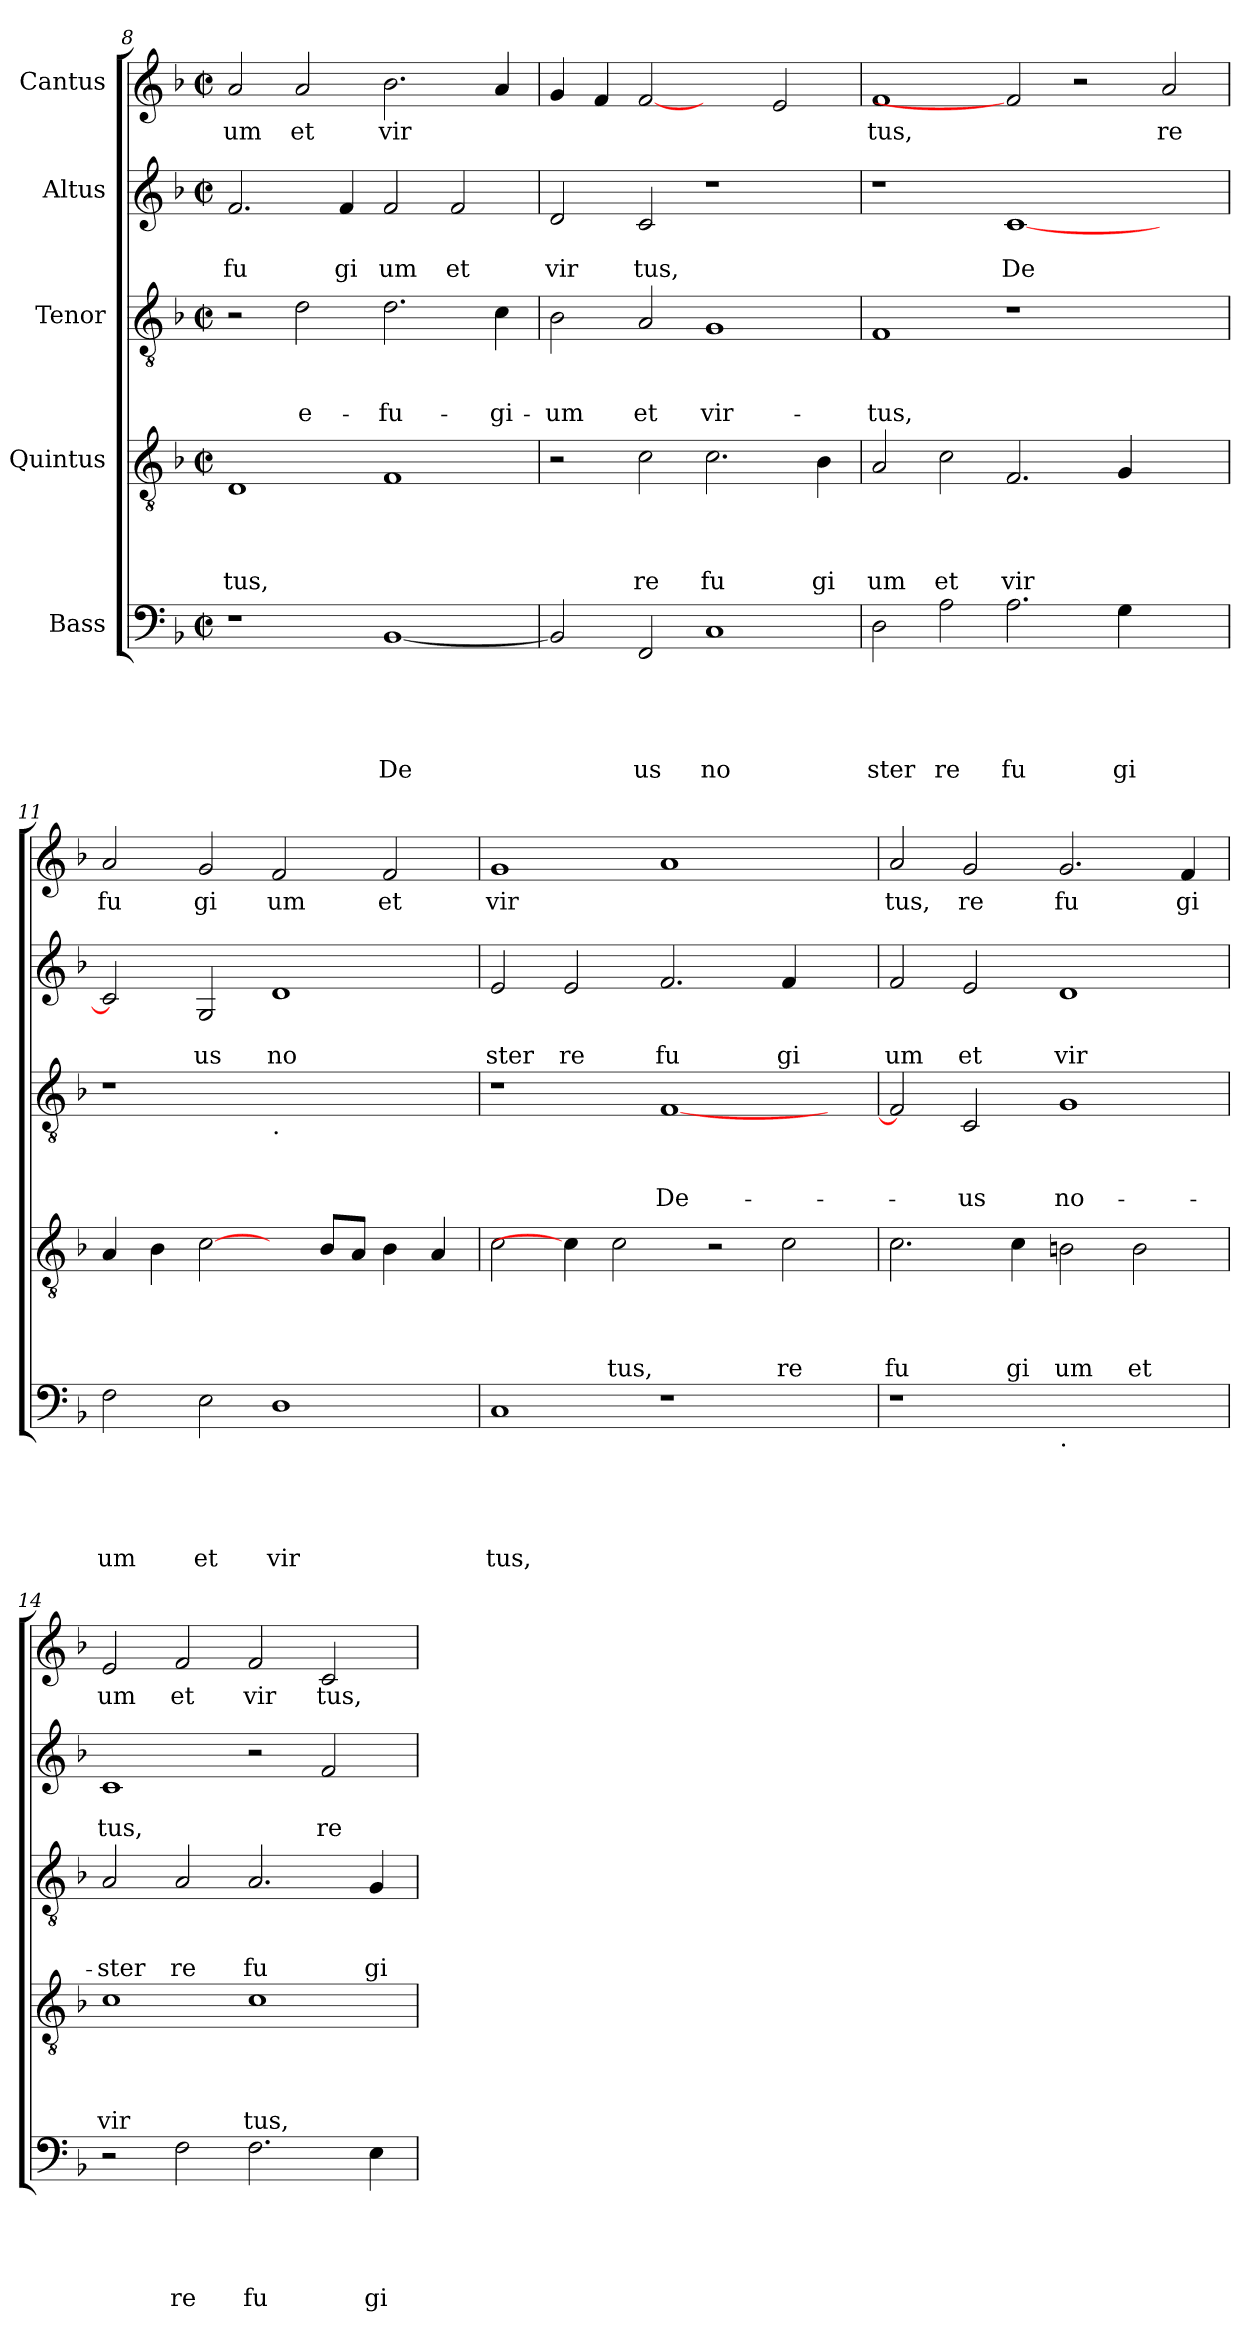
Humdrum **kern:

**kern	**text	**text	**text	**text	**text	**kern	**text	**text	**text	**text	**kern	**text	**text	**text	**kern	**text	**text	**kern	**text
*part5	*part5	*part5	*part5	*part5	*part5	*part4	*part4	*part4	*part4	*part4	*part3	*part3	*part3	*part3	*part2	*part2	*part2	*part1	*part1
*staff5	*staff5	*staff5	*staff5	*staff5	*staff5	*staff4	*staff4	*staff4	*staff4	*staff4	*staff3	*staff3	*staff3	*staff3	*staff2	*staff2	*staff2	*staff1	*staff1
*I"Bass	*	*	*	*	*	*I"Quintus	*	*	*	*	*I"Tenor	*	*	*	*I"Altus	*	*	*I"Cantus	*
*clefF4	*	*	*	*	*	*clefGv2	*	*	*	*	*clefGv2	*	*	*	*clefG2	*	*	*clefG2	*
*k[b-]	*	*	*	*	*	*k[b-]	*	*	*	*	*k[b-]	*	*	*	*k[b-]	*	*	*k[b-]	*
*F:	*	*	*	*	*	*F:	*	*	*	*	*F:	*	*	*	*F:	*	*	*F:	*
*M2/2	*	*	*	*	*	*M2/2	*	*	*	*	*M2/2	*	*	*	*M2/2	*	*	*M2/2	*
*met(c|)	*	*	*	*	*	*met(c|)	*	*	*	*	*met(c|)	*	*	*	*met(c|)	*	*	*met(c|)	*
=8	=8	=8	=8	=8	=8	=8	=8	=8	=8	=8	=8	=8	=8	=8	=8	=8	=8	=8	=8
!	!	!	!	!	!	!	!	!	!	!LO:LY:b	!	!	!	!	!	!	!LO:LY:b	!	!LO:LY:b
1r	.	.	.	.	.	1D	.	.	.	tus,	2r	.	.	.	2.f/	.	fu	2a/	um
!	!	!	!	!	!	!	!	!	!	!	!	!	!	!LO:LY:b	!	!	!	!	!LO:LY:b
.	.	.	.	.	.	.	.	.	.	.	2d\	.	.	e-	.	.	.	2a/	et
!	!	!	!	!	!	!	!	!	!	!	!	!	!	!	!	!	!LO:LY:b	!	!
.	.	.	.	.	.	.	.	.	.	.	.	.	.	.	4f/	.	gi	.	.
!	!	!	!	!	!LO:LY:b	!	!	!	!	!	!	!	!	!LO:LY:b	!	!	!LO:LY:b	!	!LO:LY:b
[<1BB-	.	.	.	.	De	1F	.	.	.	.	2.d\	.	.	-fu-	2f/	.	um	2.b-\	vir
!	!	!	!	!	!	!	!	!	!	!	!	!	!	!	!	!	!LO:LY:b	!	!
.	.	.	.	.	.	.	.	.	.	.	.	.	.	.	2f/	.	et	.	.
!	!	!	!	!	!	!	!	!	!	!	!	!	!	!LO:LY:b	!	!	!	!	!
.	.	.	.	.	.	.	.	.	.	.	4c\	.	.	-gi-	.	.	.	4a/	.
=9	=9	=9	=9	=9	=9	=9	=9	=9	=9	=9	=9	=9	=9	=9	=9	=9	=9	=9	=9
!	!	!	!	!	!	!	!	!	!	!	!	!	!	!LO:LY:b	!	!	!LO:LY:b	!	!
2BB-/]	.	.	.	.	.	2r	.	.	.	.	2B-\	.	.	-um	2d/	.	vir	4g/	.
.	.	.	.	.	.	.	.	.	.	.	.	.	.	.	.	.	.	4f/	.
!	!	!	!	!	!LO:LY:b	!	!	!	!	!LO:LY:b	!	!	!	!LO:LY:b	!	!	!LO:LY:b	!	!
2FF/	.	.	.	.	us	2c\	.	.	.	re	2A/	.	.	et	2c/	.	tus,	[2f	.
!	!	!	!	!	!LO:LY:b	!	!	!	!	!LO:LY:b	!	!	!	!LO:LY:b	!	!	!	!	!
1C	.	.	.	.	no	2.c\	.	.	.	fu	1G	.	.	vir-	1r	.	.	2ryy	.
.	.	.	.	.	.	.	.	.	.	.	.	.	.	.	.	.	.	2e/	.
!	!	!	!	!	!	!	!	!	!	!LO:LY:b	!	!	!	!	!	!	!	!	!
.	.	.	.	.	.	4B-\	.	.	.	gi	.	.	.	.	.	.	.	.	.
=10	=10	=10	=10	=10	=10	=10	=10	=10	=10	=10	=10	=10	=10	=10	=10	=10	=10	=10	=10
!	!	!	!	!	!LO:LY:b	!	!	!	!	!LO:LY:b	!	!	!	!LO:LY:b	!	!	!	!	!LO:LY:b
2D\	.	.	.	.	ster	2A/	.	.	.	um	1F	.	.	-tus,	1r	.	.	1f	tus,
!	!	!	!	!	!LO:LY:b	!	!	!	!	!LO:LY:b	!	!	!	!	!	!	!	!	!
2A\	.	.	.	.	re	2c\	.	.	.	et	.	.	.	.	.	.	.	.	.
!	!	!	!	!	!LO:LY:b	!	!	!	!	!LO:LY:b	!	!	!	!	!	!	!LO:LY:b	!	!
2.A\	.	.	.	.	fu	2.F/	.	.	.	vir	1r	.	.	.	[<1c	.	De	2f]	.
.	.	.	.	.	.	.	.	.	.	.	.	.	.	.	.	.	.	2r	.
!	!	!	!	!	!LO:LY:b	!	!	!	!	!	!	!	!	!	!	!	!	!	!
4G\	.	.	.	.	gi	4G/	.	.	.	.	.	.	.	.	.	.	.	.	.
!	!	!	!	!	!	!	!	!	!	!	!	!	!	!	!	!	!	!	!LO:LY:b
2ryy	.	.	.	.	.	2ryy	.	.	.	.	2ryy	.	.	.	2ryy	.	.	2a/	re
=11	=11	=11	=11	=11	=11	=11	=11	=11	=11	=11	=11	=11	=11	=11	=11	=11	=11	=11	=11
!	!	!	!	!	!LO:LY:b	!	!	!	!	!	!	!	!	!	!	!	!	!	!LO:LY:b
2F\	.	.	.	.	um	4A/	.	.	.	.	1r	.	.	.	2c/]	.	.	2a/	fu
.	.	.	.	.	.	4B-\	.	.	.	.	.	.	.	.	.	.	.	.	.
!	!	!	!	!	!LO:LY:b	!	!	!	!	!	!	!	!	!	!	!	!LO:LY:b	!	!LO:LY:b
2E\	.	.	.	.	et	[2c\	.	.	.	.	.	.	.	.	2G/	.	us	2g/	gi
!	!	!	!	!	!	!	!	!	!	!	!LO:TX:b:t=.	!	!	!	!	!	!	!	!
!	!	!	!	!	!LO:LY:b	!	!	!	!	!	!	!	!	!	!	!	!LO:LY:b	!	!LO:LY:b
1D	.	.	.	.	vir	4ryy	.	.	.	.	1ryy	.	.	.	1d	.	no	2f/	um
.	.	.	.	.	.	8B-/L	.	.	.	.	.	.	.	.	.	.	.	.	.
.	.	.	.	.	.	8A/J	.	.	.	.	.	.	.	.	.	.	.	.	.
!	!	!	!	!	!	!	!	!	!	!	!	!	!	!	!	!	!	!	!LO:LY:b
.	.	.	.	.	.	4B-\	.	.	.	.	.	.	.	.	.	.	.	2f/	et
.	.	.	.	.	.	4A/	.	.	.	.	.	.	.	.	.	.	.	.	.
=12	=12	=12	=12	=12	=12	=12	=12	=12	=12	=12	=12	=12	=12	=12	=12	=12	=12	=12	=12
!	!	!	!	!	!LO:LY:b	!	!	!	!	!	!	!	!	!	!	!	!LO:LY:b	!	!LO:LY:b
1C	.	.	.	.	tus,	2c\	.	.	.	.	1r	.	.	.	2e/	.	ster	1g	vir
!	!	!	!	!	!	!	!	!	!	!	!	!	!	!	!	!	!LO:LY:b	!	!
.	.	.	.	.	.	4c\]	.	.	.	.	.	.	.	.	2e/	.	re	.	.
!	!	!	!	!	!	!	!	!	!	!LO:LY:b	!	!	!	!	!	!	!	!	!
.	.	.	.	.	.	2c\	.	.	.	tus,	.	.	.	.	.	.	.	.	.
!	!	!	!	!	!	!	!	!	!	!	!	!	!	!LO:LY:b	!	!	!LO:LY:b	!	!
1r	.	.	.	.	.	.	.	.	.	.	[<1F	.	.	De-	2.f/	.	fu	1a	.
.	.	.	.	.	.	2r	.	.	.	.	.	.	.	.	.	.	.	.	.
!	!	!	!	!	!	!	!	!	!	!LO:LY:b	!	!	!	!	!	!	!LO:LY:b	!	!
.	.	.	.	.	.	2c\	.	.	.	re	.	.	.	.	4f/	.	gi	.	.
4ryy	.	.	.	.	.	.	.	.	.	.	4ryy	.	.	.	4ryy	.	.	4ryy	.
=13	=13	=13	=13	=13	=13	=13	=13	=13	=13	=13	=13	=13	=13	=13	=13	=13	=13	=13	=13
!	!	!	!	!	!	!	!	!	!	!LO:LY:b	!	!	!	!	!	!	!LO:LY:b	!	!LO:LY:b
1r	.	.	.	.	.	2.c\	.	.	.	fu	2F/]	.	.	.	2f/	.	um	2a/	tus,
!	!	!	!	!	!	!	!	!	!	!	!	!	!	!LO:LY:b	!	!	!LO:LY:b	!	!LO:LY:b
.	.	.	.	.	.	.	.	.	.	.	2C/	.	.	-us	2e/	.	et	2g/	re
!	!	!	!	!	!	!	!	!	!	!LO:LY:b	!	!	!	!	!	!	!	!	!
.	.	.	.	.	.	4c\	.	.	.	gi	.	.	.	.	.	.	.	.	.
!LO:TX:b:t=.	!	!	!	!	!	!	!	!	!	!	!	!	!	!	!	!	!	!	!
!	!	!	!	!	!	!	!	!	!	!LO:LY:b	!	!	!	!LO:LY:b	!	!	!LO:LY:b	!	!LO:LY:b
1ryy	.	.	.	.	.	2Bn\	.	.	.	um	1G	.	.	no-	1d	.	vir	2.g/	fu
!	!	!	!	!	!	!	!	!	!	!LO:LY:b	!	!	!	!	!	!	!	!	!
.	.	.	.	.	.	2B\	.	.	.	et	.	.	.	.	.	.	.	.	.
!	!	!	!	!	!	!	!	!	!	!	!	!	!	!	!	!	!	!	!LO:LY:b
.	.	.	.	.	.	.	.	.	.	.	.	.	.	.	.	.	.	4f/	gi
!!LO:LB:g=z
=14	=14	=14	=14	=14	=14	=14	=14	=14	=14	=14	=14	=14	=14	=14	=14	=14	=14	=14	=14
!	!	!	!	!	!	!	!	!	!	!LO:LY:b	!	!	!	!LO:LY:b	!	!	!LO:LY:b	!	!LO:LY:b
2r	.	.	.	.	.	1c	.	.	.	vir	2A/	.	.	-ster	1c	.	tus,	2e/	um
!	!	!	!	!	!LO:LY:b	!	!	!	!	!	!	!	!	!LO:LY:b	!	!	!	!	!LO:LY:b
2F\	.	.	.	.	re	.	.	.	.	.	2A/	.	.	re	.	.	.	2f/	et
!	!	!	!	!	!LO:LY:b	!	!	!	!	!LO:LY:b	!	!	!	!LO:LY:b	!	!	!	!	!LO:LY:b
2.F\	.	.	.	.	fu	1c	.	.	.	tus,	2.A/	.	.	fu	2r	.	.	2f/	vir
!	!	!	!	!	!	!	!	!	!	!	!	!	!	!	!	!	!LO:LY:b	!	!LO:LY:b
.	.	.	.	.	.	.	.	.	.	.	.	.	.	.	2f/	.	re	2c/	tus,
!	!	!	!	!	!LO:LY:b	!	!	!	!	!	!	!	!	!LO:LY:b	!	!	!	!	!
4E\	.	.	.	.	gi	.	.	.	.	.	4G/	.	.	gi	.	.	.	.	.
=	=	=	=	=	=	=	=	=	=	=	=	=	=	=	=	=	=	=	=
*-	*-	*-	*-	*-	*-	*-	*-	*-	*-	*-	*-	*-	*-	*-	*-	*-	*-	*-	*-
